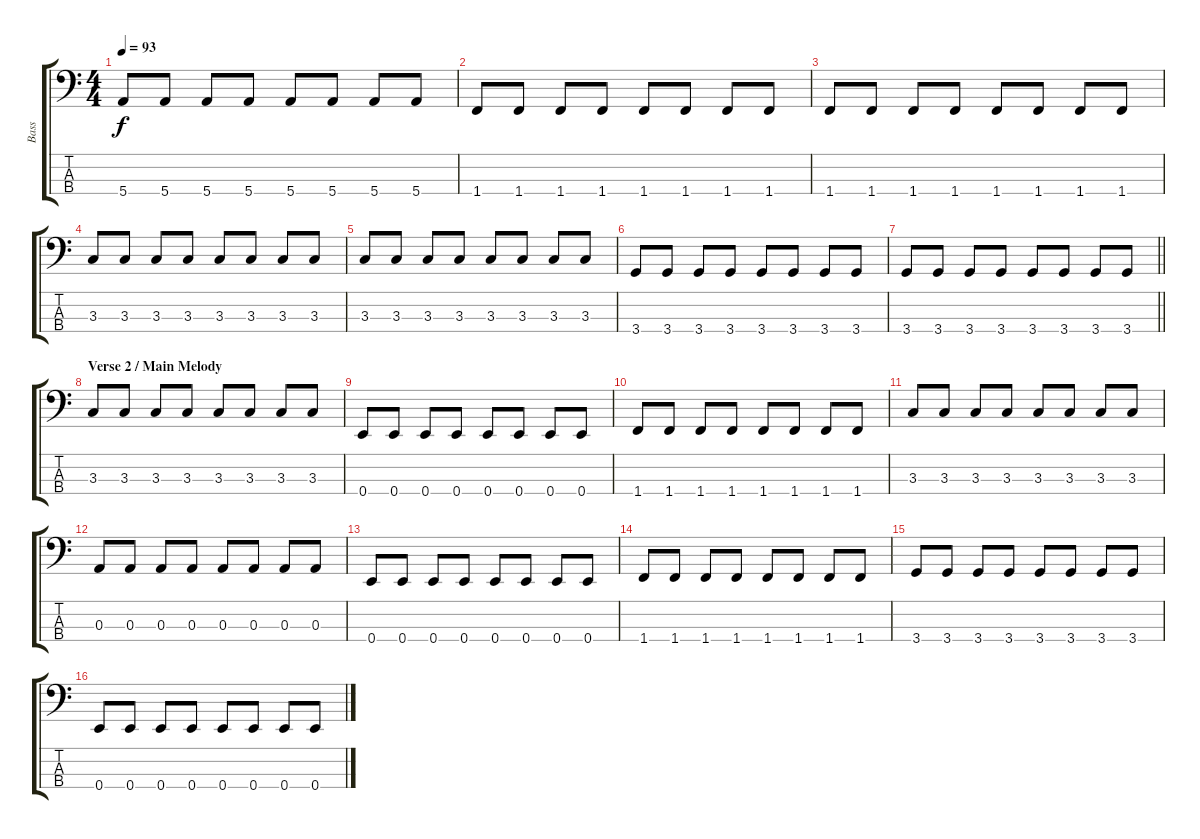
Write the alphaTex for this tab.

\track ("Bass" "Bass") {instrument electricbassfinger}
\staff {score tabs}
\tuning (G2 D2 A1 E1) {hide}
\ts (4 4)
\tempo 93
\clef f4
\ks c
5.4.8{dy f} 5.4.8 5.4.8 5.4.8 5.4.8 5.4.8 5.4.8 5.4.8 |
1.4.8 1.4.8 1.4.8 1.4.8 1.4.8 1.4.8 1.4.8 1.4.8 |
1.4.8 1.4.8 1.4.8 1.4.8 1.4.8 1.4.8 1.4.8 1.4.8 |
3.3.8 3.3.8 3.3.8 3.3.8 3.3.8 3.3.8 3.3.8 3.3.8 |
3.3.8 3.3.8 3.3.8 3.3.8 3.3.8 3.3.8 3.3.8 3.3.8 |
3.4.8 3.4.8 3.4.8 3.4.8 3.4.8 3.4.8 3.4.8 3.4.8 |
\barLineRight lightlight
3.4.8 3.4.8 3.4.8 3.4.8 3.4.8 3.4.8 3.4.8 3.4.8 |
\section ("" "Verse 2 / Main Melody")
3.3.8 3.3.8 3.3.8 3.3.8 3.3.8 3.3.8 3.3.8 3.3.8 |
0.4.8 0.4.8 0.4.8 0.4.8 0.4.8 0.4.8 0.4.8 0.4.8 |
1.4.8 1.4.8 1.4.8 1.4.8 1.4.8 1.4.8 1.4.8 1.4.8 |
3.3.8 3.3.8 3.3.8 3.3.8 3.3.8 3.3.8 3.3.8 3.3.8 |
0.3.8 0.3.8 0.3.8 0.3.8 0.3.8 0.3.8 0.3.8 0.3.8 |
0.4.8 0.4.8 0.4.8 0.4.8 0.4.8 0.4.8 0.4.8 0.4.8 |
1.4.8 1.4.8 1.4.8 1.4.8 1.4.8 1.4.8 1.4.8 1.4.8 |
3.4.8 3.4.8 3.4.8 3.4.8 3.4.8 3.4.8 3.4.8 3.4.8 |
0.4.8 0.4.8 0.4.8 0.4.8 0.4.8 0.4.8 0.4.8 0.4.8
